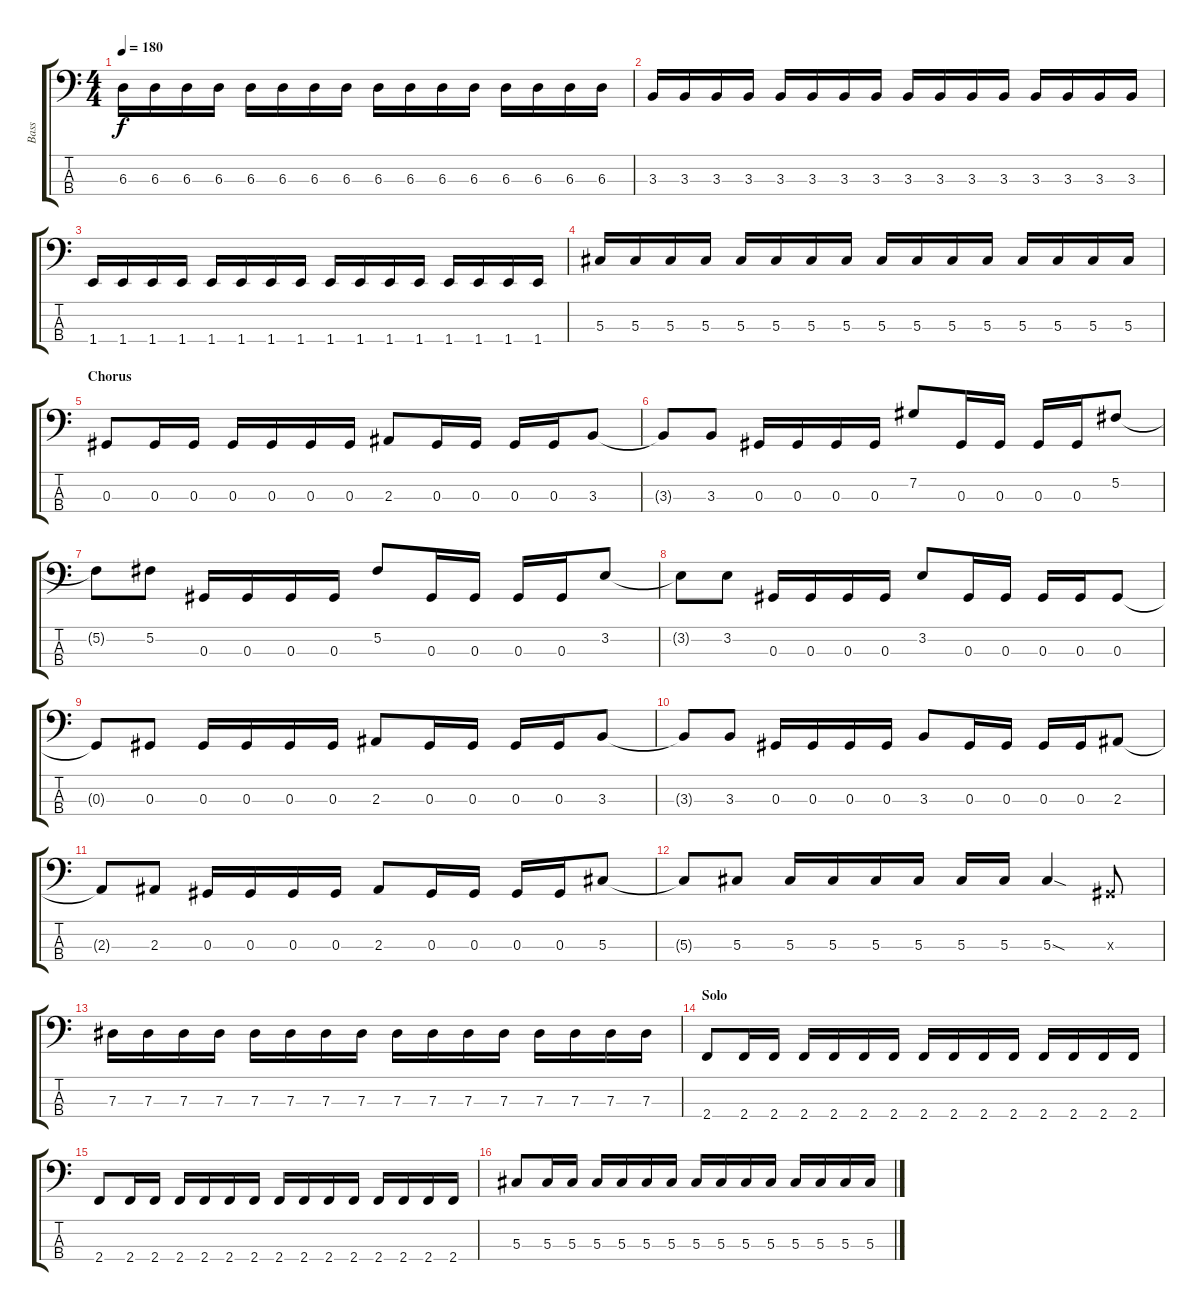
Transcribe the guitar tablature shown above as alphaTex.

\track ("Bass" "Bass") {instrument electricbasspick}
\staff {score tabs}
\tuning (Gb2 Db2 Ab1 Eb1) {hide}
\ts (4 4)
\tempo 180
\clef f4
\ks c
6.3.16{dy f} 6.3.16 6.3.16 6.3.16 6.3.16 6.3.16 6.3.16 6.3.16 6.3.16 6.3.16 6.3.16 6.3.16 6.3.16 6.3.16 6.3.16 6.3.16 |
3.3.16 3.3.16 3.3.16 3.3.16 3.3.16 3.3.16 3.3.16 3.3.16 3.3.16 3.3.16 3.3.16 3.3.16 3.3.16 3.3.16 3.3.16 3.3.16 |
1.4.16 1.4.16 1.4.16 1.4.16 1.4.16 1.4.16 1.4.16 1.4.16 1.4.16 1.4.16 1.4.16 1.4.16 1.4.16 1.4.16 1.4.16 1.4.16 |
5.3.16 5.3.16 5.3.16 5.3.16 5.3.16 5.3.16 5.3.16 5.3.16 5.3.16 5.3.16 5.3.16 5.3.16 5.3.16 5.3.16 5.3.16 5.3.16 |
\section ("" "Chorus")
0.3.8 0.3.16 0.3.16 0.3.16 0.3.16 0.3.16 0.3.16 2.3.8 0.3.16 0.3.16 0.3.16 0.3.16 3.3.8 |
3.3{t}.8 3.3.8 0.3.16 0.3.16 0.3.16 0.3.16 7.2.8 0.3.16 0.3.16 0.3.16 0.3.16 5.2.8 |
5.2{t}.8 5.2.8 0.3.16 0.3.16 0.3.16 0.3.16 5.2.8 0.3.16 0.3.16 0.3.16 0.3.16 3.2.8 |
3.2{t}.8 3.2.8 0.3.16 0.3.16 0.3.16 0.3.16 3.2.8 0.3.16 0.3.16 0.3.16 0.3.16 0.3.8 |
0.3{t}.8 0.3.8 0.3.16 0.3.16 0.3.16 0.3.16 2.3.8 0.3.16 0.3.16 0.3.16 0.3.16 3.3.8 |
3.3{t}.8 3.3.8 0.3.16 0.3.16 0.3.16 0.3.16 3.3.8 0.3.16 0.3.16 0.3.16 0.3.16 2.3.8 |
2.3{t}.8 2.3.8 0.3.16 0.3.16 0.3.16 0.3.16 2.3.8 0.3.16 0.3.16 0.3.16 0.3.16 5.3.8 |
5.3{t}.8 5.3.8 5.3.16 5.3.16 5.3.16 5.3.16 5.3.16 5.3.16 5.3{sod}.4 0.3{x}.8 |
7.3.16 7.3.16 7.3.16 7.3.16 7.3.16 7.3.16 7.3.16 7.3.16 7.3.16 7.3.16 7.3.16 7.3.16 7.3.16 7.3.16 7.3.16 7.3.16 |
\section ("" "Solo")
2.4.8 2.4.16 2.4.16 2.4.16 2.4.16 2.4.16 2.4.16 2.4.16 2.4.16 2.4.16 2.4.16 2.4.16 2.4.16 2.4.16 2.4.16 |
2.4.8 2.4.16 2.4.16 2.4.16 2.4.16 2.4.16 2.4.16 2.4.16 2.4.16 2.4.16 2.4.16 2.4.16 2.4.16 2.4.16 2.4.16 |
5.3.8 5.3.16 5.3.16 5.3.16 5.3.16 5.3.16 5.3.16 5.3.16 5.3.16 5.3.16 5.3.16 5.3.16 5.3.16 5.3.16 5.3.16
